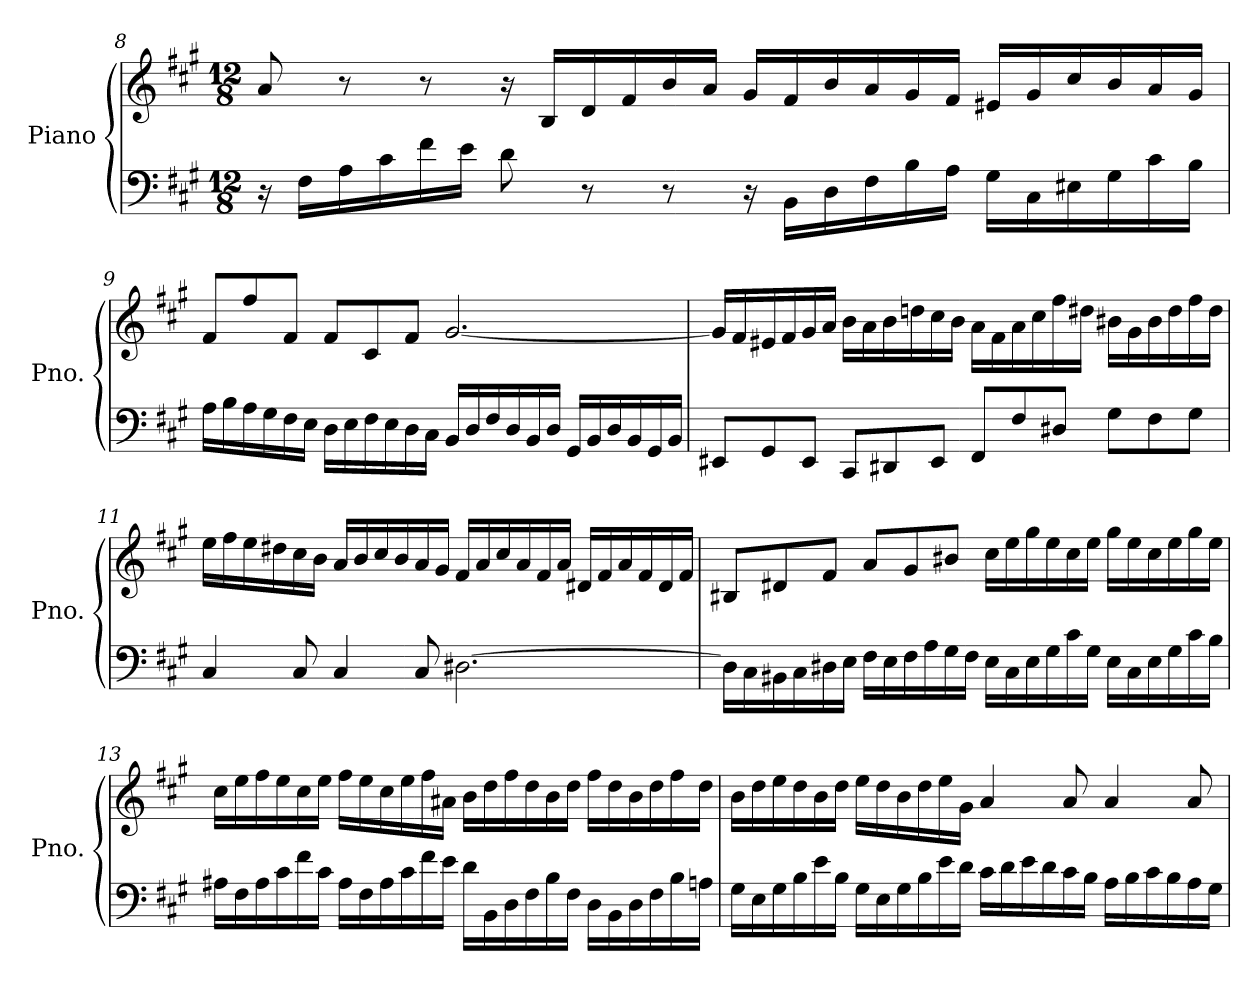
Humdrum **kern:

**kern	**kern
*part1	*part1
*staff2	*staff1
*I"Piano	*
*I'Pno.	*
*clefF4	*clefG2
*k[f#c#g#]	*k[f#c#g#]
*M12/8	*M12/8
=8	=8
16r	8a/
16F#\LL	.
16A\	8r
16c#\	.
16f#\	8r
16e\JJ	.
8d\	16r
.	16B/LL
8r	16d/
.	16f#/
8r	16b/
.	16a/JJ
16r	16g#/LL
16BB\LL	16f#/
16D\	16b/
16F#\	16a/
16B\	16g#/
16A\JJ	16f#/JJ
16G#\LL	16e#X/LL
16C#\	16g#/
16E#X\	16cc#/
16G#\	16b/
16c#\	16a/
16B\JJ	16g#/JJ
=9	=9
16A\LL	8f#/L
16B\	.
16A\	8ff#/
16G#\	.
16F#\	8f#/J
16E\JJ	.
16D\LL	8f#/L
16E\	.
16F#\	8c#/
16E\	.
16D\	8f#/J
16C#\JJ	.
16BB/LL	[2.g#/
16D/	.
16F#/	.
16D/	.
16BB/	.
16D/JJ	.
16GG#/LL	.
16BB/	.
16D/	.
16BB/	.
16GG#/	.
16BB/JJ	.
=10	=10
8EE#X/L	16g#/LL]
.	16f#/
8GG#/	16e#X/
.	16f#/
8EE#/J	16g#/
.	16a/JJ
8CC#/L	16b\LL
.	16a\
8DD#X/	16b\
.	16ddn\
8EE#/J	16cc#\
.	16b\JJ
8FF#/L	16a\LL
.	16f#\
8F#/	16a\
.	16cc#\
8D#X/J	16ff#\
.	16dd#X\JJ
8G#\L	16b#X\LL
.	16g#\
8F#\	16b#\
.	16dd#\
8G#\J	16ff#\
.	16dd#\JJ
=11	=11
4C#/	16ee\LL
.	16ff#\
.	16ee\
.	16dd#X\
8C#/	16cc#\
.	16b\JJ
4C#/	16a/LL
.	16b/
.	16cc#/
.	16b/
8C#/	16a/
.	16g#/JJ
[2.D#X\	16f#/LL
.	16a/
.	16cc#/
.	16a/
.	16f#/
.	16a/JJ
.	16d#X/LL
.	16f#/
.	16a/
.	16f#/
.	16d#/
.	16f#/JJ
=12	=12
16D#\LL]	8B#X/L
16C#\	.
16BB#X\	8d#X/
16C#\	.
16D#X\	8f#/J
16E\JJ	.
16F#\LL	8a/L
16E\	.
16F#\	8g#/
16A\	.
16G#\	8b#X/J
16F#\JJ	.
16E\LL	16cc#\LL
16C#\	16ee\
16E\	16gg#\
16G#\	16ee\
16c#\	16cc#\
16G#\JJ	16ee\JJ
16E\LL	16gg#\LL
16C#\	16ee\
16E\	16cc#\
16G#\	16ee\
16c#\	16gg#\
16B\JJ	16ee\JJ
=13	=13
16A#X\LL	16cc#\LL
16F#\	16ee\
16A#\	16ff#\
16c#\	16ee\
16f#\	16cc#\
16c#\JJ	16ee\JJ
16A#\LL	16ff#\LL
16F#\	16ee\
16A#\	16cc#\
16c#\	16ee\
16f#\	16ff#\
16e\JJ	16a#X\JJ
16d\LL	16b\LL
16BB\	16dd\
16D\	16ff#\
16F#\	16dd\
16B\	16b\
16F#\JJ	16dd\JJ
16D\LL	16ff#\LL
16BB\	16dd\
16D\	16b\
16F#\	16dd\
16B\	16ff#\
16An\JJ	16dd\JJ
=14	=14
16G#\LL	16b\LL
16E\	16dd\
16G#\	16ee\
16B\	16dd\
16e\	16b\
16B\JJ	16dd\JJ
16G#\LL	16ee\LL
16E\	16dd\
16G#\	16b\
16B\	16dd\
16e\	16ee\
16d\JJ	16g#\JJ
16c#\LL	4a/
16d\	.
16e\	.
16d\	.
16c#\	8a/
16B\JJ	.
16A\LL	4a/
16B\	.
16c#\	.
16B\	.
16A\	8a/
16G#\JJ	.
=	=
*-	*-
